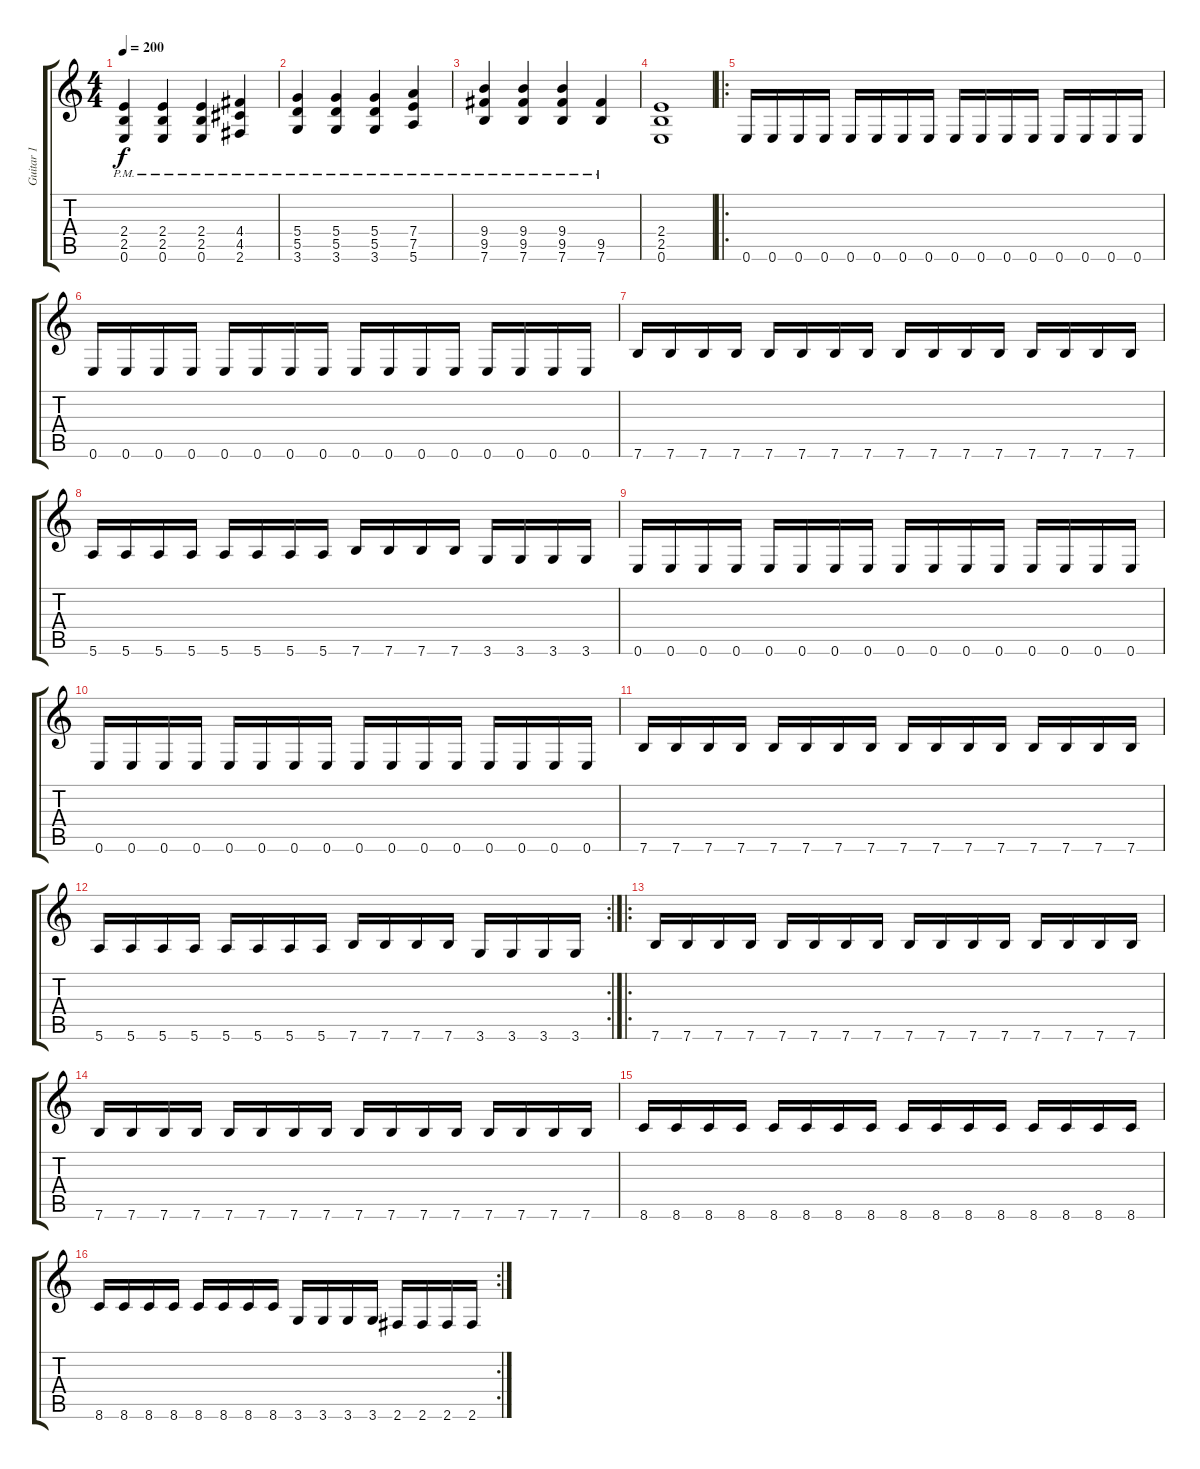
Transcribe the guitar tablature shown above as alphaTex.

\track ("Guitar 1" "Guitar 1") {instrument overdrivenguitar}
\staff {score tabs}
\tuning (E4 B3 G3 D3 A2 E2) {hide}
\ts (4 4)
\tempo 200
\clef g2
\ks c
(2.4 2.5 0.6{pm}).4{dy f} (2.4 2.5 0.6{pm}).4 (2.4 2.5 0.6{pm}).4 (4.4 4.5 2.6{pm}).4 |
(5.4 5.5 3.6{pm}).4 (5.4 5.5 3.6{pm}).4 (5.4 5.5 3.6{pm}).4 (7.4 7.5 5.6{pm}).4 |
(9.4 9.5 7.6{pm}).4 (9.4 9.5 7.6{pm}).4 (9.4 9.5 7.6{pm}).4 (9.5 7.6{pm}).4 |
(2.4 2.5 0.6).1 |
\ro
0.6.16 0.6.16 0.6.16 0.6.16 0.6.16 0.6.16 0.6.16 0.6.16 0.6.16 0.6.16 0.6.16 0.6.16 0.6.16 0.6.16 0.6.16 0.6.16 |
0.6.16 0.6.16 0.6.16 0.6.16 0.6.16 0.6.16 0.6.16 0.6.16 0.6.16 0.6.16 0.6.16 0.6.16 0.6.16 0.6.16 0.6.16 0.6.16 |
7.6.16 7.6.16 7.6.16 7.6.16 7.6.16 7.6.16 7.6.16 7.6.16 7.6.16 7.6.16 7.6.16 7.6.16 7.6.16 7.6.16 7.6.16 7.6.16 |
5.6.16 5.6.16 5.6.16 5.6.16 5.6.16 5.6.16 5.6.16 5.6.16 7.6.16 7.6.16 7.6.16 7.6.16 3.6.16 3.6.16 3.6.16 3.6.16 |
0.6.16 0.6.16 0.6.16 0.6.16 0.6.16 0.6.16 0.6.16 0.6.16 0.6.16 0.6.16 0.6.16 0.6.16 0.6.16 0.6.16 0.6.16 0.6.16 |
0.6.16 0.6.16 0.6.16 0.6.16 0.6.16 0.6.16 0.6.16 0.6.16 0.6.16 0.6.16 0.6.16 0.6.16 0.6.16 0.6.16 0.6.16 0.6.16 |
7.6.16 7.6.16 7.6.16 7.6.16 7.6.16 7.6.16 7.6.16 7.6.16 7.6.16 7.6.16 7.6.16 7.6.16 7.6.16 7.6.16 7.6.16 7.6.16 |
\rc 2
5.6.16 5.6.16 5.6.16 5.6.16 5.6.16 5.6.16 5.6.16 5.6.16 7.6.16 7.6.16 7.6.16 7.6.16 3.6.16 3.6.16 3.6.16 3.6.16 |
\ro
7.6.16 7.6.16 7.6.16 7.6.16 7.6.16 7.6.16 7.6.16 7.6.16 7.6.16 7.6.16 7.6.16 7.6.16 7.6.16 7.6.16 7.6.16 7.6.16 |
7.6.16 7.6.16 7.6.16 7.6.16 7.6.16 7.6.16 7.6.16 7.6.16 7.6.16 7.6.16 7.6.16 7.6.16 7.6.16 7.6.16 7.6.16 7.6.16 |
8.6.16 8.6.16 8.6.16 8.6.16 8.6.16 8.6.16 8.6.16 8.6.16 8.6.16 8.6.16 8.6.16 8.6.16 8.6.16 8.6.16 8.6.16 8.6.16 |
\rc 2
8.6.16 8.6.16 8.6.16 8.6.16 8.6.16 8.6.16 8.6.16 8.6.16 3.6.16 3.6.16 3.6.16 3.6.16 2.6.16 2.6.16 2.6.16 2.6.16
